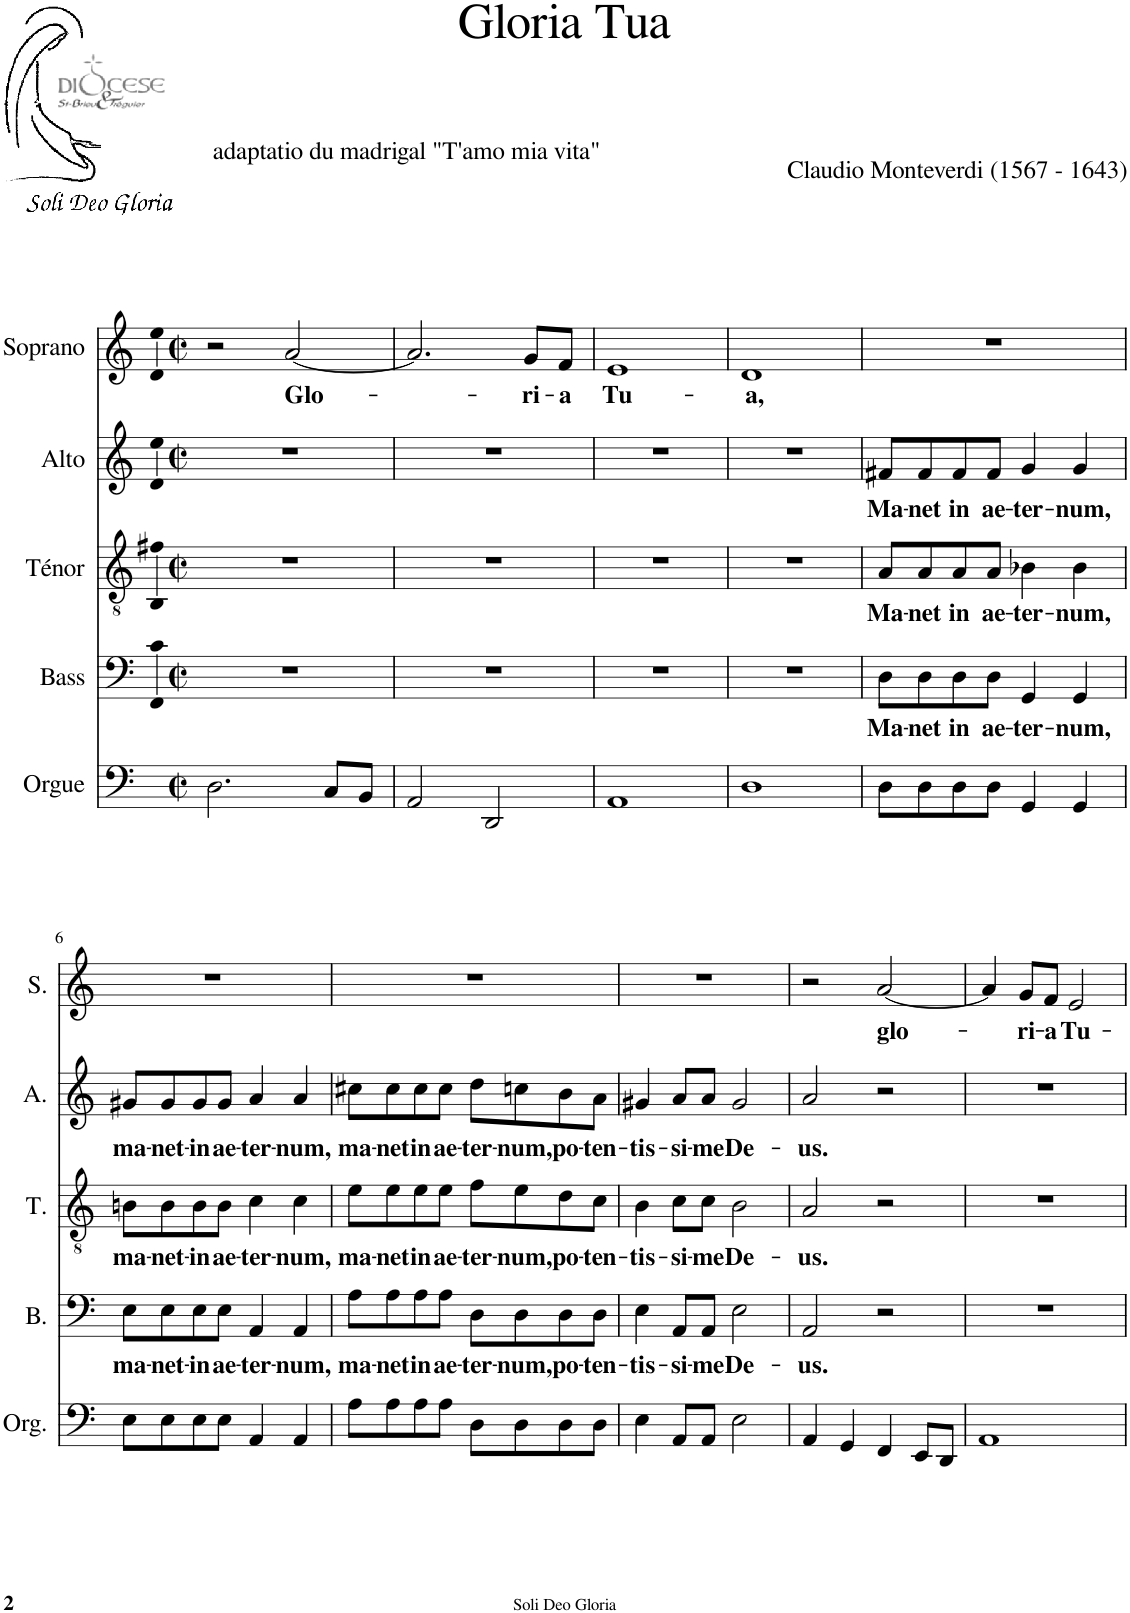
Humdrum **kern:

**kern	**kern	**text	**kern	**text	**kern	**text	**kern	**text
*part5	*part4	*part4	*part3	*part3	*part2	*part2	*part1	*part1
*staff5	*staff4	*staff4	*staff3	*staff3	*staff2	*staff2	*staff1	*staff1
*I"Orgue	*I"Bass	*	*I"Ténor	*	*I"Alto	*	*I"Soprano	*
*I'Org.	*I'B.	*	*I'T.	*	*I'A.	*	*I'S.	*
*clefF4	*clefF4	*	*clefGv2	*	*clefG2	*	*clefG2	*
*k[]	*k[]	*	*k[]	*	*k[]	*	*k[]	*
*M2/2	*M2/2	*	*M2/2	*	*M2/2	*	*M2/2	*
*met(c|)	*met(c|)	*	*met(c|)	*	*met(c|)	*	*met(c|)	*
=1	=1	=1	=1	=1	=1	=1	=1	=1
2.D\	1r	.	1r	.	1r	.	2r	.
!	!	!	!	!	!	!	!	!LO:LY:b
.	.	.	.	.	.	.	[2a/	Glo-
8C/L	.	.	.	.	.	.	.	.
8BB/J	.	.	.	.	.	.	.	.
=2	=2	=2	=2	=2	=2	=2	=2	=2
2AA/	1r	.	1r	.	1r	.	2.a/]	.
2DD/	.	.	.	.	.	.	.	.
!	!	!	!	!	!	!	!	!LO:LY:b
.	.	.	.	.	.	.	8g/L	-ri-
!	!	!	!	!	!	!	!	!LO:LY:b
.	.	.	.	.	.	.	8f/J	-a
=3	=3	=3	=3	=3	=3	=3	=3	=3
!	!	!	!	!	!	!	!	!LO:LY:b
1AA	1r	.	1r	.	1r	.	1e	Tu-
=4	=4	=4	=4	=4	=4	=4	=4	=4
!	!	!	!	!	!	!	!	!LO:LY:b
1D	1r	.	1r	.	1r	.	1d	-a,
=5	=5	=5	=5	=5	=5	=5	=5	=5
!	!	!LO:LY:b	!	!LO:LY:b	!	!LO:LY:b	!	!
8D\L	8D\L	Ma-	8A/L	Ma-	8f#X/L	Ma-	1r	.
!	!	!LO:LY:b	!	!LO:LY:b	!	!LO:LY:b	!	!
8D\	8D\	-net	8A/	-net	8f#/	-net	.	.
!	!	!LO:LY:b	!	!LO:LY:b	!	!LO:LY:b	!	!
8D\	8D\	in	8A/	in	8f#/	in	.	.
!	!	!LO:LY:b	!	!LO:LY:b	!	!LO:LY:b	!	!
8D\J	8D\J	ae-	8A/J	ae-	8f#/J	ae-	.	.
!	!	!LO:LY:b	!	!LO:LY:b	!	!LO:LY:b	!	!
4GG/	4GG/	-ter-	4B-X\	-ter-	4g/	-ter-	.	.
!	!	!LO:LY:b	!	!LO:LY:b	!	!LO:LY:b	!	!
4GG/	4GG/	-num,	4B-\	-num,	4g/	-num,	.	.
!!LO:LB:g=z
=6	=6	=6	=6	=6	=6	=6	=6	=6
!	!	!LO:LY:b	!	!LO:LY:b	!	!LO:LY:b	!	!
8E\L	8E\L	ma-	8Bn\L	ma-	8g#X/L	ma-	1r	.
!	!	!LO:LY:b	!	!LO:LY:b	!	!LO:LY:b	!	!
8E\	8E\	-net-	8B\	-net-	8g#/	-net-	.	.
!	!	!LO:LY:b	!	!LO:LY:b	!	!LO:LY:b	!	!
8E\	8E\	-in	8B\	-in	8g#/	-in	.	.
!	!	!LO:LY:b	!	!LO:LY:b	!	!LO:LY:b	!	!
8E\J	8E\J	ae-	8B\J	ae-	8g#/J	ae-	.	.
!	!	!LO:LY:b	!	!LO:LY:b	!	!LO:LY:b	!	!
4AA/	4AA/	-ter-	4c\	-ter-	4a/	-ter-	.	.
!	!	!LO:LY:b	!	!LO:LY:b	!	!LO:LY:b	!	!
4AA/	4AA/	-num,	4c\	-num,	4a/	-num,	.	.
=7	=7	=7	=7	=7	=7	=7	=7	=7
!	!	!LO:LY:b	!	!LO:LY:b	!	!LO:LY:b	!	!
8A\L	8A\L	ma-	8e\L	ma-	8cc#X\L	ma-	1r	.
!	!	!LO:LY:b	!	!LO:LY:b	!	!LO:LY:b	!	!
8A\	8A\	-net	8e\	-net	8cc#\	-net	.	.
!	!	!LO:LY:b	!	!LO:LY:b	!	!LO:LY:b	!	!
8A\	8A\	in	8e\	in	8cc#\	in	.	.
!	!	!LO:LY:b	!	!LO:LY:b	!	!LO:LY:b	!	!
8A\J	8A\J	ae-	8e\J	ae-	8cc#\J	ae-	.	.
!	!	!LO:LY:b	!	!LO:LY:b	!	!LO:LY:b	!	!
8D\L	8D\L	-ter-	8f\L	-ter-	8dd\L	-ter-	.	.
!	!	!LO:LY:b	!	!LO:LY:b	!	!LO:LY:b	!	!
8D\	8D\	-num,	8e\	-num,	8ccn\	-num,	.	.
!	!	!LO:LY:b	!	!LO:LY:b	!	!LO:LY:b	!	!
8D\	8D\	po-	8d\	po-	8b\	po-	.	.
!	!	!LO:LY:b	!	!LO:LY:b	!	!LO:LY:b	!	!
8D\J	8D\J	-ten-	8c\J	-ten-	8a\J	-ten-	.	.
=8	=8	=8	=8	=8	=8	=8	=8	=8
!	!	!LO:LY:b	!	!LO:LY:b	!	!LO:LY:b	!	!
4E\	4E\	-tis-	4B\	-tis-	4g#X/	-tis-	1r	.
!	!	!LO:LY:b	!	!LO:LY:b	!	!LO:LY:b	!	!
8AA/L	8AA/L	-si-	8c\L	-si-	8a/L	-si-	.	.
!	!	!LO:LY:b	!	!LO:LY:b	!	!LO:LY:b	!	!
8AA/J	8AA/J	-me	8c\J	-me	8a/J	-me	.	.
!	!	!LO:LY:b	!	!LO:LY:b	!	!LO:LY:b	!	!
2E\	2E\	De-	2B\	De-	2g#/	De-	.	.
=9	=9	=9	=9	=9	=9	=9	=9	=9
!	!	!LO:LY:b	!	!LO:LY:b	!	!LO:LY:b	!	!
4AA/	2AA/	-us.	2A/	-us.	2a/	-us.	2r	.
4GG/	.	.	.	.	.	.	.	.
!	!	!	!	!	!	!	!	!LO:LY:b
4FF/	2r	.	2r	.	2r	.	[2a/	glo-
8EE/L	.	.	.	.	.	.	.	.
8DD/J	.	.	.	.	.	.	.	.
=10	=10	=10	=10	=10	=10	=10	=10	=10
1AA	1r	.	1r	.	1r	.	4a/]	.
!	!	!	!	!	!	!	!	!LO:LY:b
.	.	.	.	.	.	.	8g/L	-ri-
!	!	!	!	!	!	!	!	!LO:LY:b
.	.	.	.	.	.	.	8f/J	-a
!	!	!	!	!	!	!	!	!LO:LY:b
.	.	.	.	.	.	.	2e/	Tu-
=	=	=	=	=	=	=	=	=
*-	*-	*-	*-	*-	*-	*-	*-	*-
